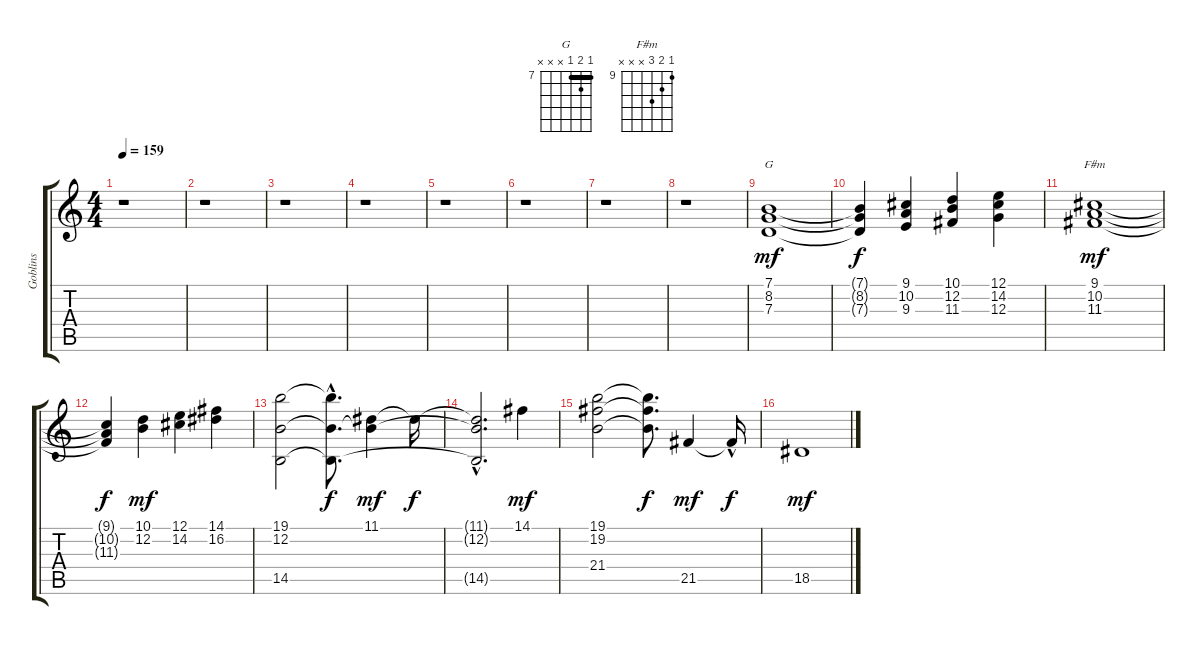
\track ("Goblins" "Goblins") {instrument fx6goblins}
\staff {score tabs}
\tuning (E4 B3 G3 D3 A2 E2) {hide}
\chord ("G" 7 8 7 x x x) {firstfret 7 barre 7}
\chord ("F#m" 9 10 11 x x x) {firstfret 9}
\ts (4 4)
\tempo 159
\clef g2
\ks c
r.1{dy mf instrument fx6goblins} |
r.1 |
r.1 |
r.1 |
r.1 |
r.1 |
r.1 |
r.1 |
(7.1 8.2 7.3).1{ch "G"} |
(7.1{t} 8.2{t} 7.3{t}).4{dy f} (9.1 10.2 9.3).4 (10.1 12.2 11.3).4 (12.1 14.2 12.3).4 |
(9.1 10.2 11.3).1{ch "F#m" dy mf} |
(9.1{t} 10.2{t} 11.3{t}).4{dy f} (10.1 12.2).4{dy mf} (12.1 14.2).4 (14.1 16.2).4 |
(19.1 12.2 14.5).2 (19.1{hac t} 12.2{t} 14.5{t}).8{d dy f} (11.1 12.2{t}).4{dy mf} 11.1{t}.16{dy f} |
(11.1{t} 12.2{hac t} 14.5{hac t}).2{d} 14.1.4{dy mf} |
(19.1 19.2 21.4).2 (19.1{t} 19.2{t} 21.4{t}).8{d dy f} 21.5.4{dy mf} 21.5{hac t}.16{dy f} |
18.5.1{dy mf}
